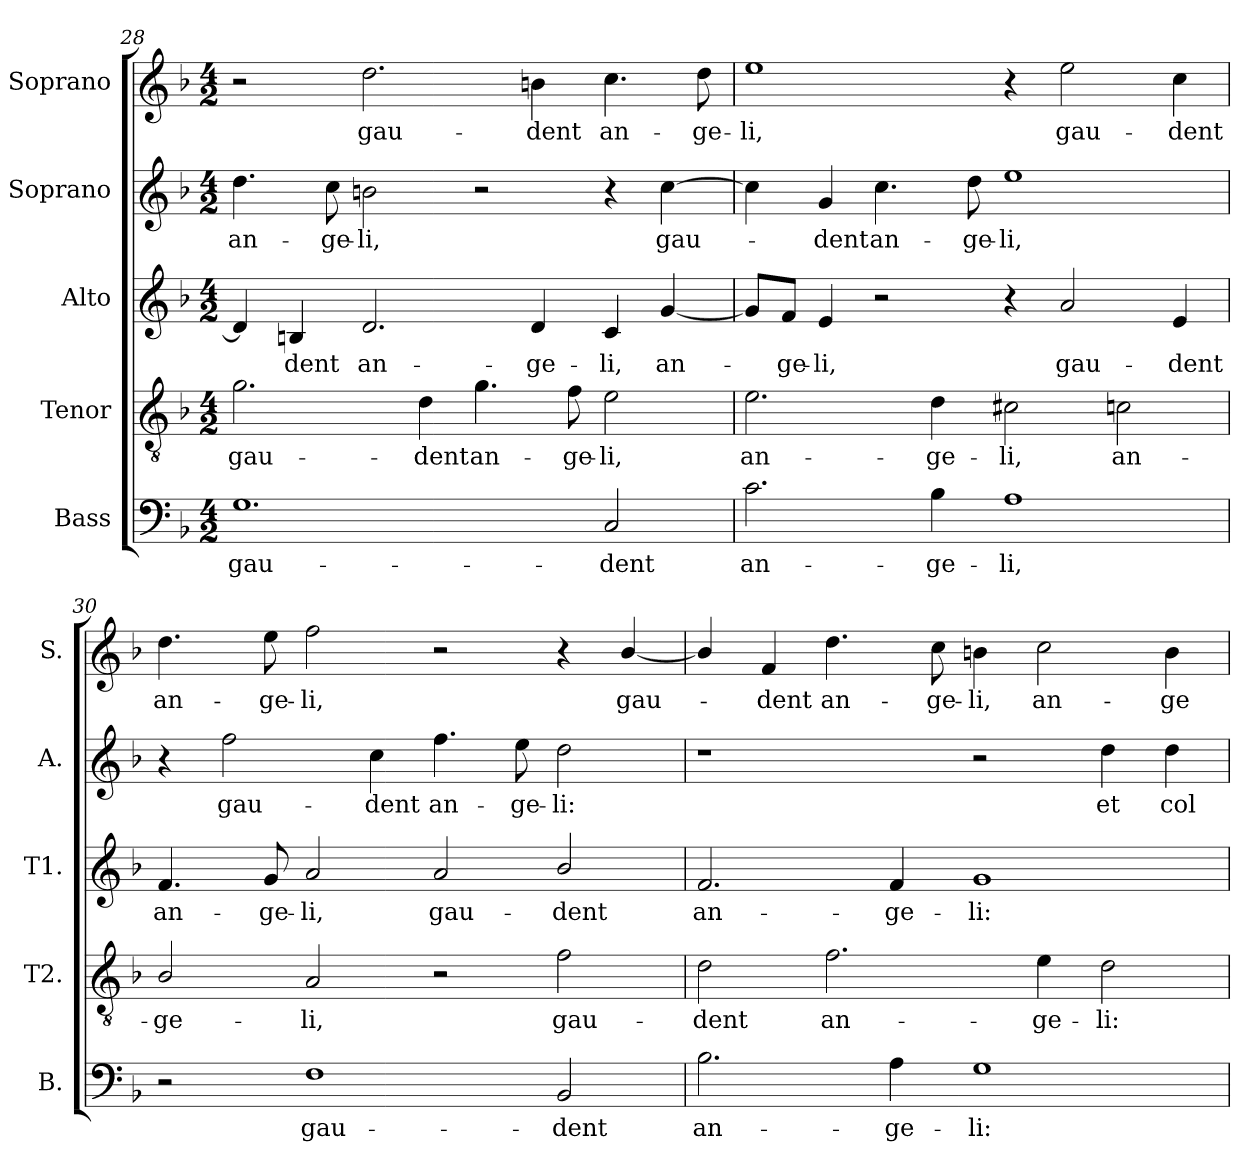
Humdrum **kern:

**kern	**text	**kern	**text	**kern	**text	**kern	**text	**kern	**text
*part5	*part5	*part4	*part4	*part3	*part3	*part2	*part2	*part1	*part1
*staff5	*staff5	*staff4	*staff4	*staff3	*staff3	*staff2	*staff2	*staff1	*staff1
*I"Bass	*	*I"Tenor	*	*I"Alto	*	*I"Soprano	*	*I"Soprano	*
*I'B.	*	*I'T2.	*	*I'T1.	*	*I'A.	*	*I'S.	*
*clefF4	*	*clefGv2	*	*clefG2	*	*clefG2	*	*clefG2	*
*	*	*ITrd7c12	*	*	*	*	*	*	*
*k[b-]	*	*k[b-]	*	*k[b-]	*	*k[b-]	*	*k[b-]	*
*F:	*	*F:	*	*F:	*	*F:	*	*F:	*
*M4/2	*	*M4/2	*	*M4/2	*	*M4/2	*	*M4/2	*
=28	=28	=28	=28	=28	=28	=28	=28	=28	=28
!	!LO:LY:b:color=#000000	!	!	!	!	!	!	!	!
!	!	!	!LO:LY:b:color=#000000	!	!	!	!	!	!
!	!	!	!	!	!	!	!LO:LY:b:color=#000000	!	!
1.Gi	gau-	2.Gi\	gau-	4di/]	.	4.ddi\	an-	2r	.
!	!	!	!	!	!LO:LY:b:color=#000000	!	!	!	!
.	.	.	.	4Bni/	-dent	.	.	.	.
!	!	!	!	!	!	!	!LO:LY:b:color=#000000	!	!
.	.	.	.	.	.	8cci\	-ge-	.	.
!	!	!	!	!	!LO:LY:b:color=#000000	!	!	!	!
!	!	!	!	!	!	!	!LO:LY:b:color=#000000	!	!
!	!	!	!	!	!	!	!	!	!LO:LY:b:color=#000000
.	.	.	.	2.di/	an-	2bni\	-li,	2.ddi\	gau-
!	!	!	!LO:LY:b:color=#000000	!	!	!	!	!	!
.	.	4Di\	-dent	.	.	.	.	.	.
!	!	!	!LO:LY:b:color=#000000	!	!	!	!	!	!
.	.	4.Gi\	an-	.	.	2r	.	.	.
!	!	!	!	!	!LO:LY:b:color=#000000	!	!	!	!
!	!	!	!	!	!	!	!	!	!LO:LY:b:color=#000000
.	.	.	.	4di/	-ge-	.	.	4bni\	-dent
!	!	!	!LO:LY:b:color=#000000	!	!	!	!	!	!
.	.	8Fi\	-ge-	.	.	.	.	.	.
!	!LO:LY:b:color=#000000	!	!	!	!	!	!	!	!
!	!	!	!LO:LY:b:color=#000000	!	!	!	!	!	!
!	!	!	!	!	!LO:LY:b:color=#000000	!	!	!	!
!	!	!	!	!	!	!	!	!	!LO:LY:b:color=#000000
2Ci/	-dent	2Ei\	-li,	4ci/	-li,	4r	.	4.cci\	an-
!	!	!	!	!	!LO:LY:b:color=#000000	!	!	!	!
!	!	!	!	!	!	!	!LO:LY:b:color=#000000	!	!
.	.	.	.	[4gi/	an-	[4cci\	gau-	.	.
!	!	!	!	!	!	!	!	!	!LO:LY:b:color=#000000
.	.	.	.	.	.	.	.	8ddi\	-ge-
=29	=29	=29	=29	=29	=29	=29	=29	=29	=29
!	!LO:LY:b:color=#000000	!	!	!	!	!	!	!	!
!	!	!	!LO:LY:b:color=#000000	!	!	!	!	!	!
!	!	!	!	!	!	!	!	!	!LO:LY:b:color=#000000
2.ci\	an-	2.Ei\	an-	8gi/L]	.	4cci\]	.	1eei	-li,
!	!	!	!	!	!LO:LY:b:color=#000000	!	!	!	!
.	.	.	.	8fi/J	-ge-	.	.	.	.
!	!	!	!	!	!LO:LY:b:color=#000000	!	!	!	!
!	!	!	!	!	!	!	!LO:LY:b:color=#000000	!	!
.	.	.	.	4ei/	-li,	4gi/	-dent	.	.
!	!	!	!	!	!	!	!LO:LY:b:color=#000000	!	!
.	.	.	.	2r	.	4.cci\	an-	.	.
!	!LO:LY:b:color=#000000	!	!	!	!	!	!	!	!
!	!	!	!LO:LY:b:color=#000000	!	!	!	!	!	!
4B-i\	-ge-	4Di\	-ge-	.	.	.	.	.	.
!	!	!	!	!	!	!	!LO:LY:b:color=#000000	!	!
.	.	.	.	.	.	8ddi\	-ge-	.	.
!	!LO:LY:b:color=#000000	!	!	!	!	!	!	!	!
!	!	!	!LO:LY:b:color=#000000	!	!	!	!	!	!
!	!	!	!	!	!	!	!LO:LY:b:color=#000000	!	!
1Ai	-li,	2C#Xi\	-li,	4r	.	1eei	-li,	4r	.
!	!	!	!	!	!LO:LY:b:color=#000000	!	!	!	!
!	!	!	!	!	!	!	!	!	!LO:LY:b:color=#000000
.	.	.	.	2ai/	gau-	.	.	2eei\	gau-
!	!	!	!LO:LY:b:color=#000000	!	!	!	!	!	!
.	.	2Cni\	an-	.	.	.	.	.	.
!	!	!	!	!	!LO:LY:b:color=#000000	!	!	!	!
!	!	!	!	!	!	!	!	!	!LO:LY:b:color=#000000
.	.	.	.	4ei/	-dent	.	.	4cci\	-dent
!!LO:LB:g=z
=30	=30	=30	=30	=30	=30	=30	=30	=30	=30
!	!	!	!LO:LY:b:color=#000000	!	!	!	!	!	!
!	!	!	!	!	!LO:LY:b:color=#000000	!	!	!	!
!	!	!	!	!	!	!	!	!	!LO:LY:b:color=#000000
2r	.	2BB-i/	-ge-	4.fi/	an-	4r	.	4.ddi\	an-
!	!	!	!	!	!	!	!LO:LY:b:color=#000000	!	!
.	.	.	.	.	.	2ffi\	gau-	.	.
!	!	!	!	!	!LO:LY:b:color=#000000	!	!	!	!
!	!	!	!	!	!	!	!	!	!LO:LY:b:color=#000000
.	.	.	.	8gi/	-ge-	.	.	8eei\	-ge-
!	!LO:LY:b:color=#000000	!	!	!	!	!	!	!	!
!	!	!	!LO:LY:b:color=#000000	!	!	!	!	!	!
!	!	!	!	!	!LO:LY:b:color=#000000	!	!	!	!
!	!	!	!	!	!	!	!	!	!LO:LY:b:color=#000000
1Fi	gau-	2AAi/	-li,	2ai/	-li,	.	.	2ffi\	-li,
!	!	!	!	!	!	!	!LO:LY:b:color=#000000	!	!
.	.	.	.	.	.	4cci\	-dent	.	.
!	!	!	!	!	!LO:LY:b:color=#000000	!	!	!	!
!	!	!	!	!	!	!	!LO:LY:b:color=#000000	!	!
.	.	2r	.	2ai/	gau-	4.ffi\	an-	2r	.
!	!	!	!	!	!	!	!LO:LY:b:color=#000000	!	!
.	.	.	.	.	.	8eei\	-ge-	.	.
!	!LO:LY:b:color=#000000	!	!	!	!	!	!	!	!
!	!	!	!LO:LY:b:color=#000000	!	!	!	!	!	!
!	!	!	!	!	!LO:LY:b:color=#000000	!	!	!	!
!	!	!	!	!	!	!	!LO:LY:b:color=#000000	!	!
2BB-i/	-dent	2Fi\	gau-	2b-i/	-dent	2ddi\	-li:	4r	.
!	!	!	!	!	!	!	!	!	!LO:LY:b:color=#000000
.	.	.	.	.	.	.	.	[4b-i/	gau-
=31	=31	=31	=31	=31	=31	=31	=31	=31	=31
!	!LO:LY:b:color=#000000	!	!	!	!	!	!	!	!
!	!	!	!LO:LY:b:color=#000000	!	!	!	!	!	!
!	!	!	!	!	!LO:LY:b:color=#000000	!	!	!	!
2.B-i\	an-	2Di\	-dent	2.fi/	an-	1r	.	4b-i/]	.
!	!	!	!	!	!	!	!	!	!LO:LY:b:color=#000000
.	.	.	.	.	.	.	.	4fi/	-dent
!	!	!	!LO:LY:b:color=#000000	!	!	!	!	!	!
!	!	!	!	!	!	!	!	!	!LO:LY:b:color=#000000
.	.	2.Fi\	an-	.	.	.	.	4.ddi\	an-
!	!LO:LY:b:color=#000000	!	!	!	!	!	!	!	!
!	!	!	!	!	!LO:LY:b:color=#000000	!	!	!	!
4Ai\	-ge-	.	.	4fi/	-ge-	.	.	.	.
!	!	!	!	!	!	!	!	!	!LO:LY:b:color=#000000
.	.	.	.	.	.	.	.	8cci\	-ge-
!	!LO:LY:b:color=#000000	!	!	!	!	!	!	!	!
!	!	!	!	!	!LO:LY:b:color=#000000	!	!	!	!
!	!	!	!	!	!	!	!	!	!LO:LY:b:color=#000000
1Gi	-li:	.	.	1gi	-li:	2r	.	4bni\	-li,
!	!	!	!LO:LY:b:color=#000000	!	!	!	!	!	!
!	!	!	!	!	!	!	!	!	!LO:LY:b:color=#000000
.	.	4Ei\	-ge-	.	.	.	.	2cci\	an-
!	!	!	!LO:LY:b:color=#000000	!	!	!	!	!	!
!	!	!	!	!	!	!	!LO:LY:b:color=#000000	!	!
.	.	2Di\	-li:	.	.	4ddi\	et	.	.
!	!	!	!	!	!	!	!LO:LY:b:color=#000000	!	!
!	!	!	!	!	!	!	!	!	!LO:LY:b:color=#000000
.	.	.	.	.	.	4ddi\	col-	4bi\	-ge-
=	=	=	=	=	=	=	=	=	=
*-	*-	*-	*-	*-	*-	*-	*-	*-	*-
